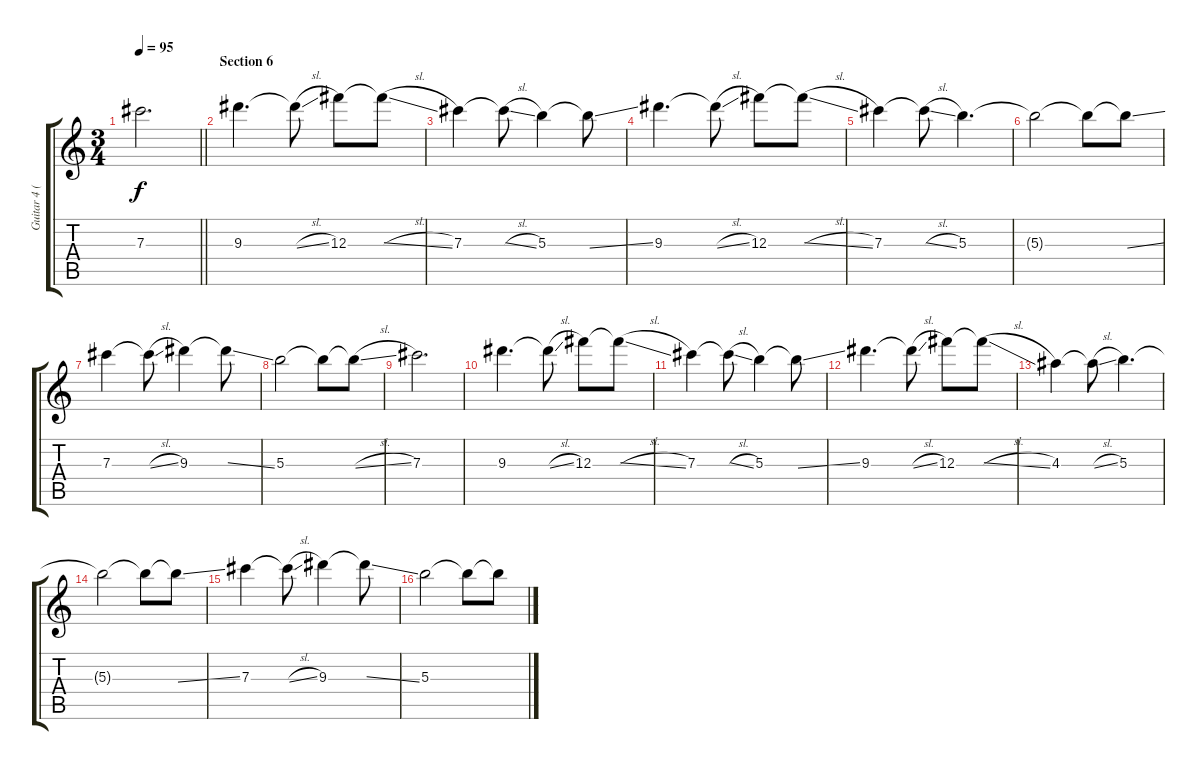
\track ("Guitar 4 (Overdrive w/ Ebow)" "Guitar 4 (") {instrument overdrivenguitar}
\staff {score tabs}
\tuning (Eb5 Bb4 Gb4 Db4 Ab3 Eb3) {hide}
\ts (3 4)
\tempo 95
\clef g2
\barLineRight lightlight
\ks c
7.3.2{d dy f} |
\section ("" "Section 6")
9.3.4{d} 9.3{sl t}.8 12.3.8 12.3{sl t}.8 |
7.3.4 7.3{sl t}.8 5.3.4 5.3{ss t}.8 |
9.3.4{d} 9.3{sl t}.8 12.3.8 12.3{sl t}.8 |
7.3.4 7.3{sl t}.8 5.3.4{d} |
5.3{t}.2 5.3{t}.8 5.3{ss t}.8 |
7.3.4 7.3{sl t}.8 9.3.4 9.3{ss t}.8 |
5.3.2 5.3{t}.8 5.3{sl t}.8 |
7.3.2{d} |
9.3.4{d} 9.3{sl t}.8 12.3.8 12.3{sl t}.8 |
7.3.4 7.3{sl t}.8 5.3.4 5.3{ss t}.8 |
9.3.4{d} 9.3{sl t}.8 12.3.8 12.3{sl t}.8 |
4.3.4 4.3{sl t}.8 5.3.4{d} |
5.3{t}.2 5.3{t}.8 5.3{ss t}.8 |
7.3.4 7.3{sl t}.8 9.3.4 9.3{ss t}.8 |
5.3.2 5.3{t}.8 5.3{sl t}.8
